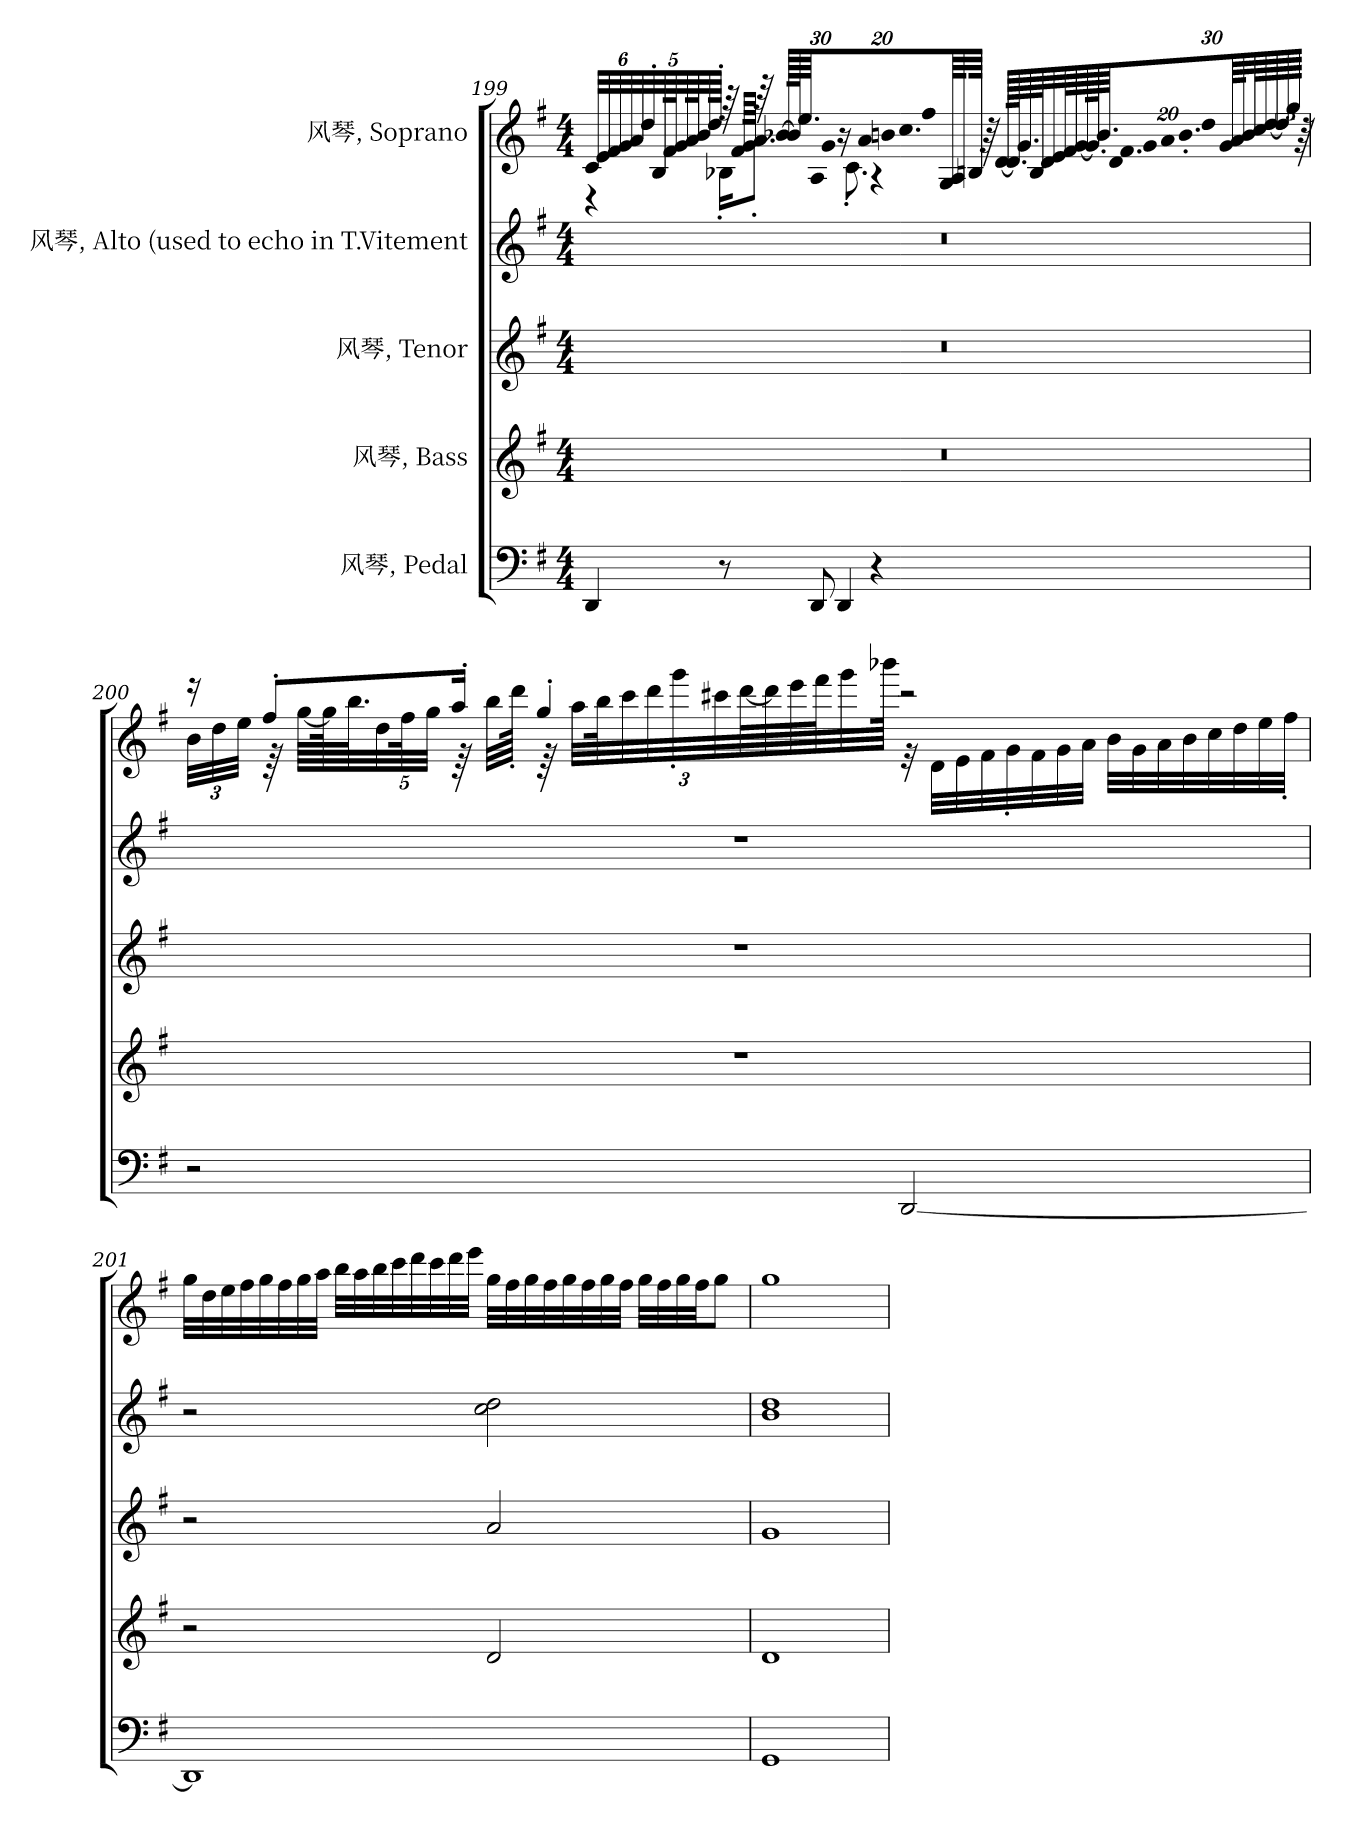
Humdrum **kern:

**kern	**kern	**kern	**kern	**kern
*part5	*part4	*part3	*part2	*part1
*staff5	*staff4	*staff3	*staff2	*staff1
*I"风琴, Pedal	*I"风琴, Bass	*I"风琴, Tenor	*I"风琴, Alto (used to echo in T.Vitement	*I"风琴, Soprano
!!LO:PB:g=z
*clefF4	*clefG2	*clefG2	*clefG2	*clefG2
*k[f#]	*k[f#]	*k[f#]	*k[f#]	*k[f#]
*M4/4	*M4/4	*M4/4	*M4/4	*M4/4
*MM48	*MM48	*MM48	*MM48	*MM48
*	*	*	*	*Xbrackettup
=199	=199	=199	=199	=199
*	*	*	*	*^
4DD/	1r	1r	1r	48c/LLL	4r
.	.	.	.	48e/	.
.	.	.	.	48f#/	.
.	.	.	.	48g/	.
.	.	.	.	48a/	.
.	.	.	.	48dd'/	.
.	.	.	.	40B/	.
.	.	.	.	80f#/K	.
.	.	.	.	40g/	.
.	.	.	.	64a/K	.
.	.	.	.	32b/	.
.	.	.	.	64dd'/JJJk	.
*	*	*	*	*MM52	*
8r	.	.	.	64r	16B-X'\KL
.	.	.	.	32f#/LLL	.
.	.	.	.	64g/JJJk	.
.	.	.	.	64r	8.a'\J
.	.	.	.	[64b-X/LLLL	.
.	.	.	.	128b-/K]	.
.	.	.	.	64.ee/	.
!	!	!	!	!LO:N:vis=256%9	!
8DD/	.	.	.	960%17A/	.
!	!	!	!	!LO:N:vis=32.	!
.	.	.	.	640%17g/	.
.	.	.	.	1920ryy	.
!	!	!	!	!LO:N:vis=256%9	!
.	.	.	.	960%17a/	.
!	!	!	!	!LO:N:vis=256%9	!
.	.	.	.	960%17bn/	.
!	!	!	!	!LO:N:vis=32.	!
.	.	.	.	640%17cc/	.
.	.	.	.	1920ryy	.
!	!	!	!	!LO:N:vis=256%9	!
.	.	.	.	960%17ff#/	.
*	*	*	*	*MM48	*
4DD/	.	.	.	64G/J	16r
.	.	.	.	32A/	.
.	.	.	.	64Bn/JJJk	.
.	.	.	.	64r	8.c'\
.	.	.	.	[64d/LLLL	.
.	.	.	.	128d/K]	.
.	.	.	.	64.g'/	.
.	.	.	.	64B/J	.
.	.	.	.	32d/	.
.	.	.	.	64e/L	.
.	.	.	.	64f#/	.
.	.	.	.	[64g/	.
.	.	.	.	128g/K]	.
.	.	.	.	64.b'/	.
*	*	*	*	*MM52	*
!	!	!	!	!LO:N:vis=256%9	!
4r	.	.	.	960%17d/	4r
!	!	!	!	!LO:N:vis=32.	!
.	.	.	.	640%17f#/	.
.	.	.	.	1920ryy	.
!	!	!	!	!LO:N:vis=256%9	!
.	.	.	.	960%17g/	.
!	!	!	!	!LO:N:vis=256%9	!
.	.	.	.	960%17a/	.
!	!	!	!	!LO:N:vis=32.	!
.	.	.	.	640%17b'/	.
.	.	.	.	1920ryy	.
!	!	!	!	!LO:N:vis=256%9	!
.	.	.	.	960%17dd/	.
.	.	.	.	64g/J	.
.	.	.	.	32a/	.
.	.	.	.	64b/L	.
.	.	.	.	64cc/	.
.	.	.	.	[64dd/	.
*	*	*	*	*brackettup	*
.	.	.	.	96dd/]	.
.	.	.	.	96gg/JJJJ	.
.	.	.	.	96r	.
!!LO:LB:g=z	!!
=200	=200	=200	=200	=200	=200
*	*	*	*	*	*Xbrackettup
*	*	*	*	*MM48	*
2r	1r	1r	1r	16r	48b\LLL
.	.	.	.	.	48dd\
.	.	.	.	.	48ee\JJJ
.	.	.	.	8ff#'/L	64r
.	.	.	.	.	[64gg\LLLL
.	.	.	.	.	128gg\K]
.	.	.	.	.	64.bb\J
.	.	.	.	.	40dd\
.	.	.	.	.	80ff#\K
.	.	.	.	.	40gg\JJJ
.	.	.	.	16aa'/Jk	64r
.	.	.	.	.	32bb\LLL
.	.	.	.	.	64ddd'\JJJk
*	*	*	*	*MM43	*
.	.	.	.	4gg'/	64r
.	.	.	.	.	32aa\LLL
.	.	.	.	.	64bb\K
.	.	.	.	.	48ccc\
.	.	.	.	.	48ddd\
.	.	.	.	.	48ggg'\
.	.	.	.	.	48ccc#X\
.	.	.	.	.	[96ddd\L
.	.	.	.	.	64ddd\]
.	.	.	.	.	64eee\
.	.	.	.	.	64fff#\J
.	.	.	.	.	32ggg\
.	.	.	.	.	64bbb-X\JJJk
[2DD/	.	.	.	2r	32r
.	.	.	.	.	32d\LLL
.	.	.	.	.	32e\
.	.	.	.	.	32f#\
.	.	.	.	.	32g'\
.	.	.	.	.	32f#\
.	.	.	.	.	32g\
.	.	.	.	.	32a\JJJ
*	*	*	*	*MM56	*
.	.	.	.	.	32b\LLL
.	.	.	.	.	32g\
.	.	.	.	.	32a\
.	.	.	.	.	32b\
.	.	.	.	.	32cc\
.	.	.	.	.	32dd\
.	.	.	.	.	32ee\
.	.	.	.	.	32ff#'\JJJ
*	*	*	*	*v	*v
!!LO:PB:g=z
=201	=201	=201	=201	=201
1DD]	2r	2r	2r	32gg\LLL
.	.	.	.	32dd\
.	.	.	.	32ee\
.	.	.	.	32ff#\
.	.	.	.	32gg\
.	.	.	.	32ff#\
.	.	.	.	32gg\
.	.	.	.	32aa\JJJ
.	.	.	.	32bb\LLL
.	.	.	.	32aa\
.	.	.	.	32bb\
*	*	*	*	*MM50
.	.	.	.	32ccc\
.	.	.	.	32ddd\
.	.	.	.	32ccc\
.	.	.	.	32ddd\
.	.	.	.	32eee\JJJ
*	*	*	*	*MM62
.	2d/	2a/	2cc\ 2dd\	32gg\LLL
.	.	.	.	32ff#\
.	.	.	.	32gg\
.	.	.	.	32ff#\
.	.	.	.	32gg\
.	.	.	.	32ff#\
.	.	.	.	32gg\
.	.	.	.	32ff#\JJJ
.	.	.	.	32gg\LLL
.	.	.	.	32ff#\
.	.	.	.	32gg\
.	.	.	.	32ff#\JJ
*	*	*	*	*MM53
.	.	.	.	8gg\J
=202	=202	=202	=202	=202
1GG	1d	1g	1b 1dd	1gg
=	=	=	=	=
*-	*-	*-	*-	*-
